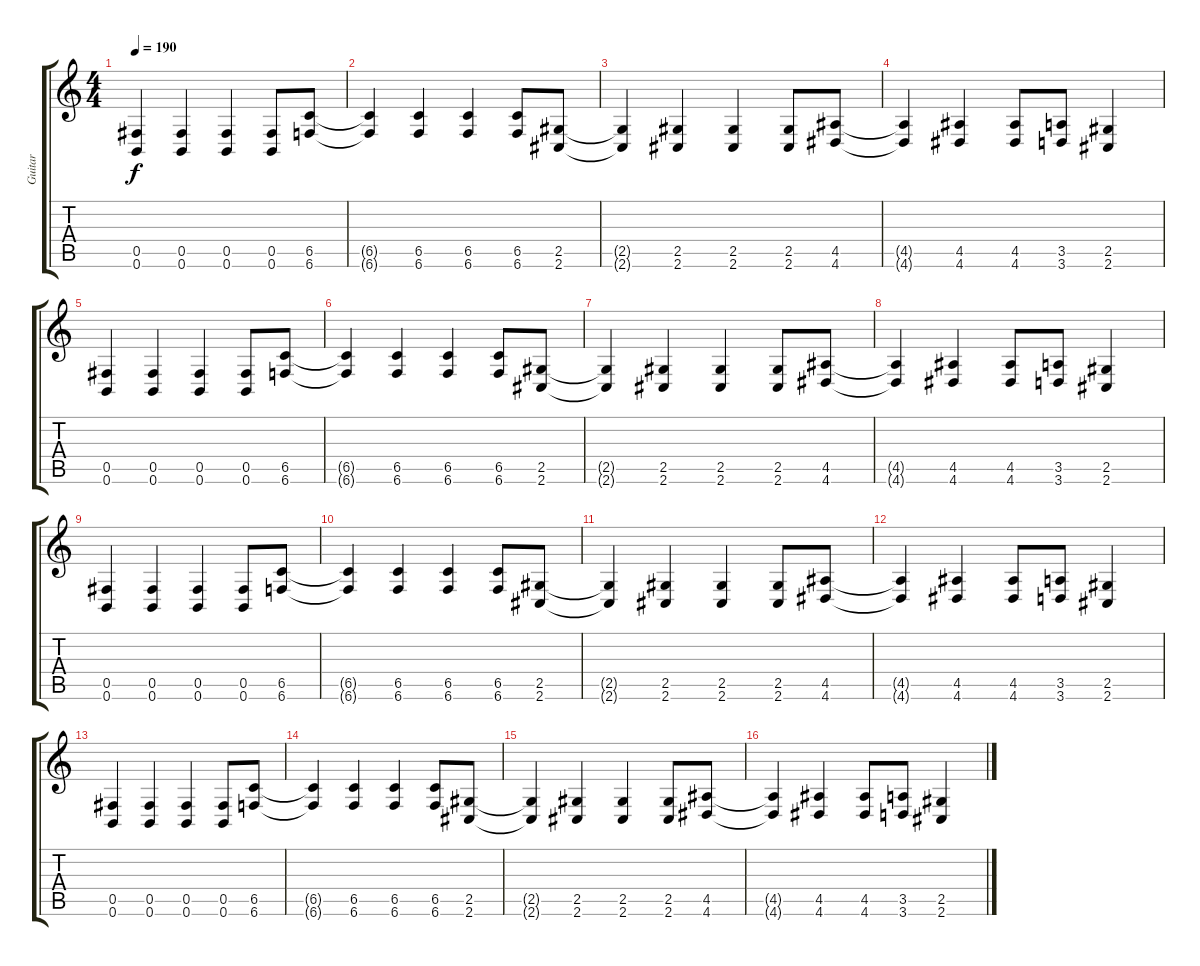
\track ("Guitar" "Guitar") {instrument distortionguitar}
\staff {score tabs}
\tuning (Db4 Ab3 E3 B2 Gb2 B1) {hide}
\ts (4 4)
\tempo 190
\clef g2
\ks c
(0.5 0.6).4{dy f} (0.5 0.6).4 (0.5 0.6).4 (0.5 0.6).8 (6.5 6.6).8 |
(6.5{t} 6.6{t}).4 (6.5 6.6).4 (6.5 6.6).4 (6.5 6.6).8 (2.5 2.6).8 |
(2.5{t} 2.6{t}).4 (2.5 2.6).4 (2.5 2.6).4 (2.5 2.6).8 (4.5 4.6).8 |
(4.5{t} 4.6{t}).4 (4.5 4.6).4 (4.5 4.6).8 (3.5 3.6).8 (2.5 2.6).4 |
(0.5 0.6).4 (0.5 0.6).4 (0.5 0.6).4 (0.5 0.6).8 (6.5 6.6).8 |
(6.5{t} 6.6{t}).4 (6.5 6.6).4 (6.5 6.6).4 (6.5 6.6).8 (2.5 2.6).8 |
(2.5{t} 2.6{t}).4 (2.5 2.6).4 (2.5 2.6).4 (2.5 2.6).8 (4.5 4.6).8 |
(4.5{t} 4.6{t}).4 (4.5 4.6).4 (4.5 4.6).8 (3.5 3.6).8 (2.5 2.6).4 |
(0.5 0.6).4 (0.5 0.6).4 (0.5 0.6).4 (0.5 0.6).8 (6.5 6.6).8 |
(6.5{t} 6.6{t}).4 (6.5 6.6).4 (6.5 6.6).4 (6.5 6.6).8 (2.5 2.6).8 |
(2.5{t} 2.6{t}).4 (2.5 2.6).4 (2.5 2.6).4 (2.5 2.6).8 (4.5 4.6).8 |
(4.5{t} 4.6{t}).4 (4.5 4.6).4 (4.5 4.6).8 (3.5 3.6).8 (2.5 2.6).4 |
(0.5 0.6).4 (0.5 0.6).4 (0.5 0.6).4 (0.5 0.6).8 (6.5 6.6).8 |
(6.5{t} 6.6{t}).4 (6.5 6.6).4 (6.5 6.6).4 (6.5 6.6).8 (2.5 2.6).8 |
(2.5{t} 2.6{t}).4 (2.5 2.6).4 (2.5 2.6).4 (2.5 2.6).8 (4.5 4.6).8 |
(4.5{t} 4.6{t}).4 (4.5 4.6).4 (4.5 4.6).8 (3.5 3.6).8 (2.5 2.6).4
